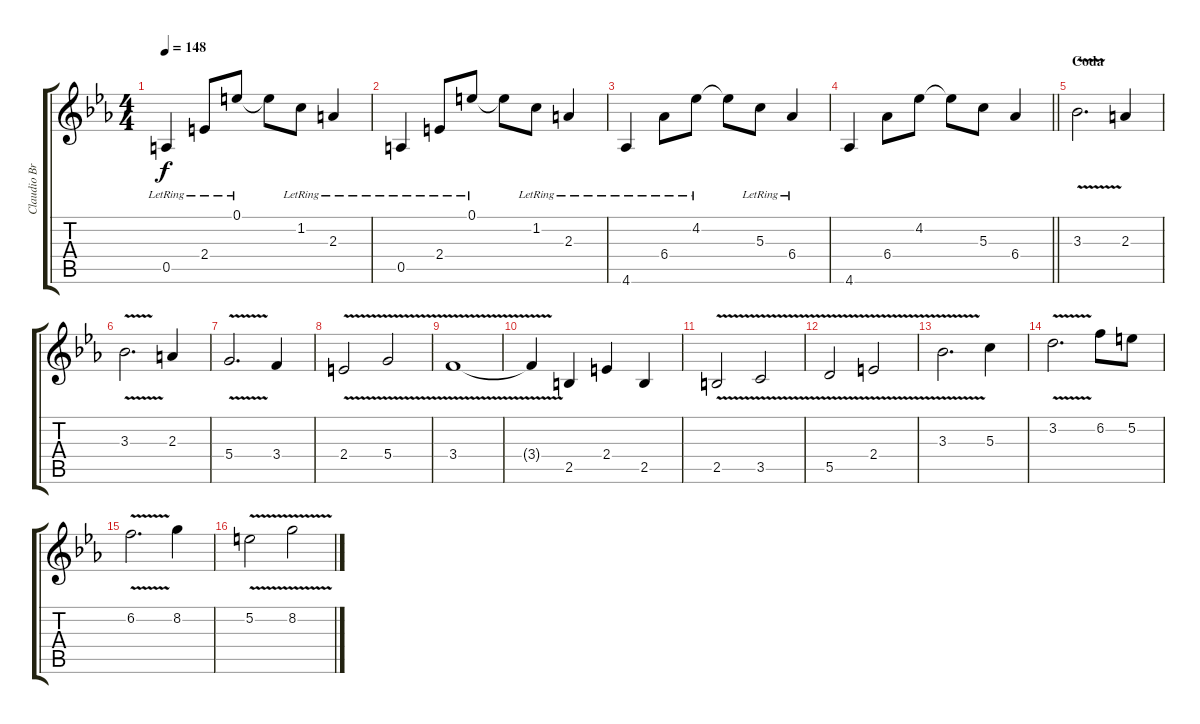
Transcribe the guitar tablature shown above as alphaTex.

\track ("Claudio Brasini [Chitarra]" "Claudio Br") {instrument electricguitarclean}
\staff {score tabs}
\tuning (E4 B3 G3 D3 A2 E2) {hide}
\ts (4 4)
\tempo 148
\clef g2
\ks cminor
0.5{lr}.4{dy f} 2.4{lr}.8 0.1{lr}.8 0.1{t}.8 1.2{lr}.8 2.3{lr}.4 |
0.5{lr}.4 2.4{lr}.8 0.1{lr}.8 0.1{t}.8 1.2{lr}.8 2.3{lr}.4 |
4.6{lr}.4 6.4{lr}.8 4.2{lr}.8 4.2{t}.8 5.3{lr}.8 6.4{lr}.4 |
\barLineRight lightlight
4.6.4 6.4.8 4.2.8 4.2{t}.8 5.3.8 6.4.4 |
\section ("" "Coda")
3.3{v}.2{d instrument overdrivenguitar} 2.3.4 |
3.3{v}.2{d} 2.3.4 |
5.4{v}.2{d} 3.4.4 |
2.4{v}.2 5.4{v}.2 |
3.4{v}.1 |
3.4{t}.4 2.5.4 2.4.4 2.5.4 |
2.5{v}.2 3.5{v}.2 |
5.5{v}.2 2.4{v}.2 |
3.3{v}.2{d} 5.3.4 |
3.2{v}.2{d} 6.2.8 5.2.8 |
6.2{v}.2{d} 8.2.4 |
5.2{v}.2 8.2{v}.2
